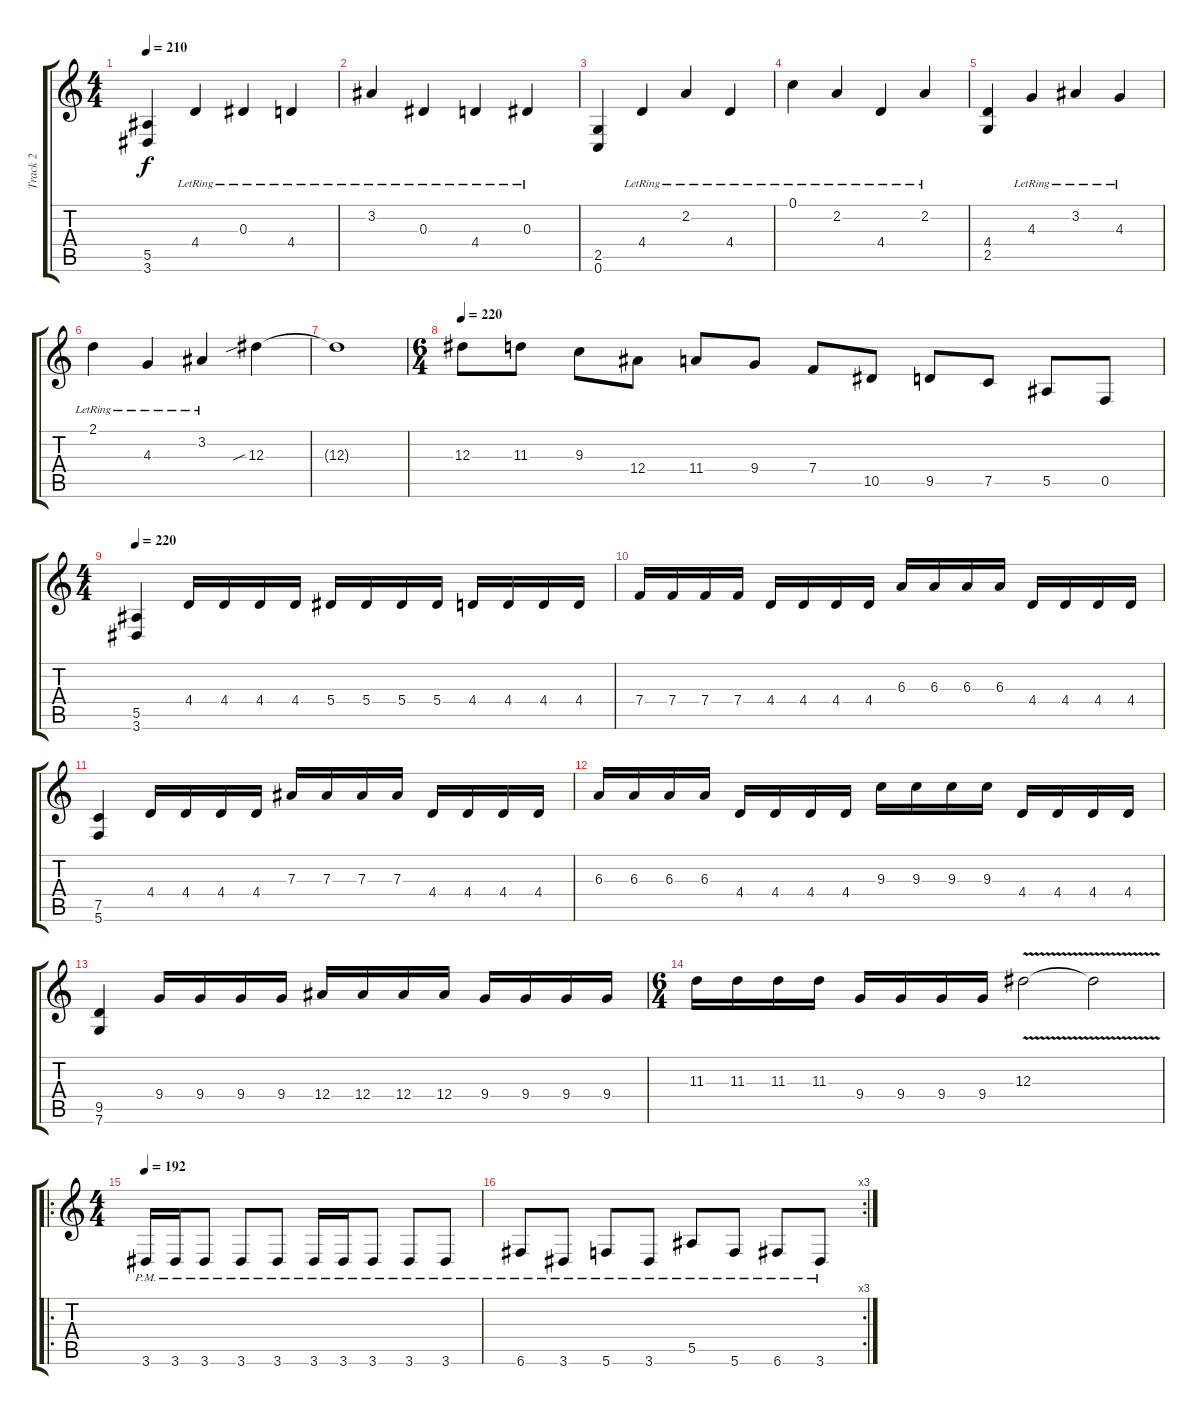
\track ("Track 2" "Track 2") {instrument distortionguitar}
\staff {score tabs}
\tuning (C4 G3 Eb3 Bb2 F2 C2) {hide}
\ts (4 4)
\tempo 210
\clef g2
\ks c
(5.5 3.6).4{dy f} 4.4{lr}.4 0.3{lr}.4 4.4{lr}.4 |
3.2{lr}.4 0.3{lr}.4 4.4{lr}.4 0.3{lr}.4 |
(2.5 0.6).4 4.4{lr}.4 2.2{lr}.4 4.4{lr}.4 |
0.1{lr}.4 2.2{lr}.4 4.4{lr}.4 2.2{lr}.4 |
(4.4 2.5).4 4.3{lr}.4 3.2{lr}.4 4.3{lr}.4 |
2.1{lr}.4 4.3{lr}.4 3.2{lr}.4 12.3{sib}.4 |
12.3{t}.1 |
\ts (6 4)
\tempo 220
12.3.8 11.3.8 9.3.8 12.4.8 11.4.8 9.4.8 7.4.8 10.5.8 9.5.8 7.5.8 5.5.8 0.5.8 |
\ts (4 4)
\tempo 220
(5.5 3.6).4 4.4.16 4.4.16 4.4.16 4.4.16 5.4.16 5.4.16 5.4.16 5.4.16 4.4.16 4.4.16 4.4.16 4.4.16 |
7.4.16 7.4.16 7.4.16 7.4.16 4.4.16 4.4.16 4.4.16 4.4.16 6.3.16 6.3.16 6.3.16 6.3.16 4.4.16 4.4.16 4.4.16 4.4.16 |
(7.5 5.6).4 4.4.16 4.4.16 4.4.16 4.4.16 7.3.16 7.3.16 7.3.16 7.3.16 4.4.16 4.4.16 4.4.16 4.4.16 |
6.3.16 6.3.16 6.3.16 6.3.16 4.4.16 4.4.16 4.4.16 4.4.16 9.3.16 9.3.16 9.3.16 9.3.16 4.4.16 4.4.16 4.4.16 4.4.16 |
(9.5 7.6).4 9.4.16 9.4.16 9.4.16 9.4.16 12.4.16 12.4.16 12.4.16 12.4.16 9.4.16 9.4.16 9.4.16 9.4.16 |
\ts (6 4)
11.3.16 11.3.16 11.3.16 11.3.16 9.4.16 9.4.16 9.4.16 9.4.16 12.3{v}.2 12.3{t}.2 |
\ro
\ts (4 4)
\tempo 192
3.6{pm}.16 3.6{pm}.16 3.6{pm}.8 3.6{pm}.8 3.6{pm}.8 3.6{pm}.16 3.6{pm}.16 3.6{pm}.8 3.6{pm}.8 3.6{pm}.8 |
\rc 3
6.6{pm}.8 3.6{pm}.8 5.6{pm}.8 3.6{pm}.8 5.5{pm}.8 5.6{pm}.8 6.6{pm}.8 3.6{pm}.8
